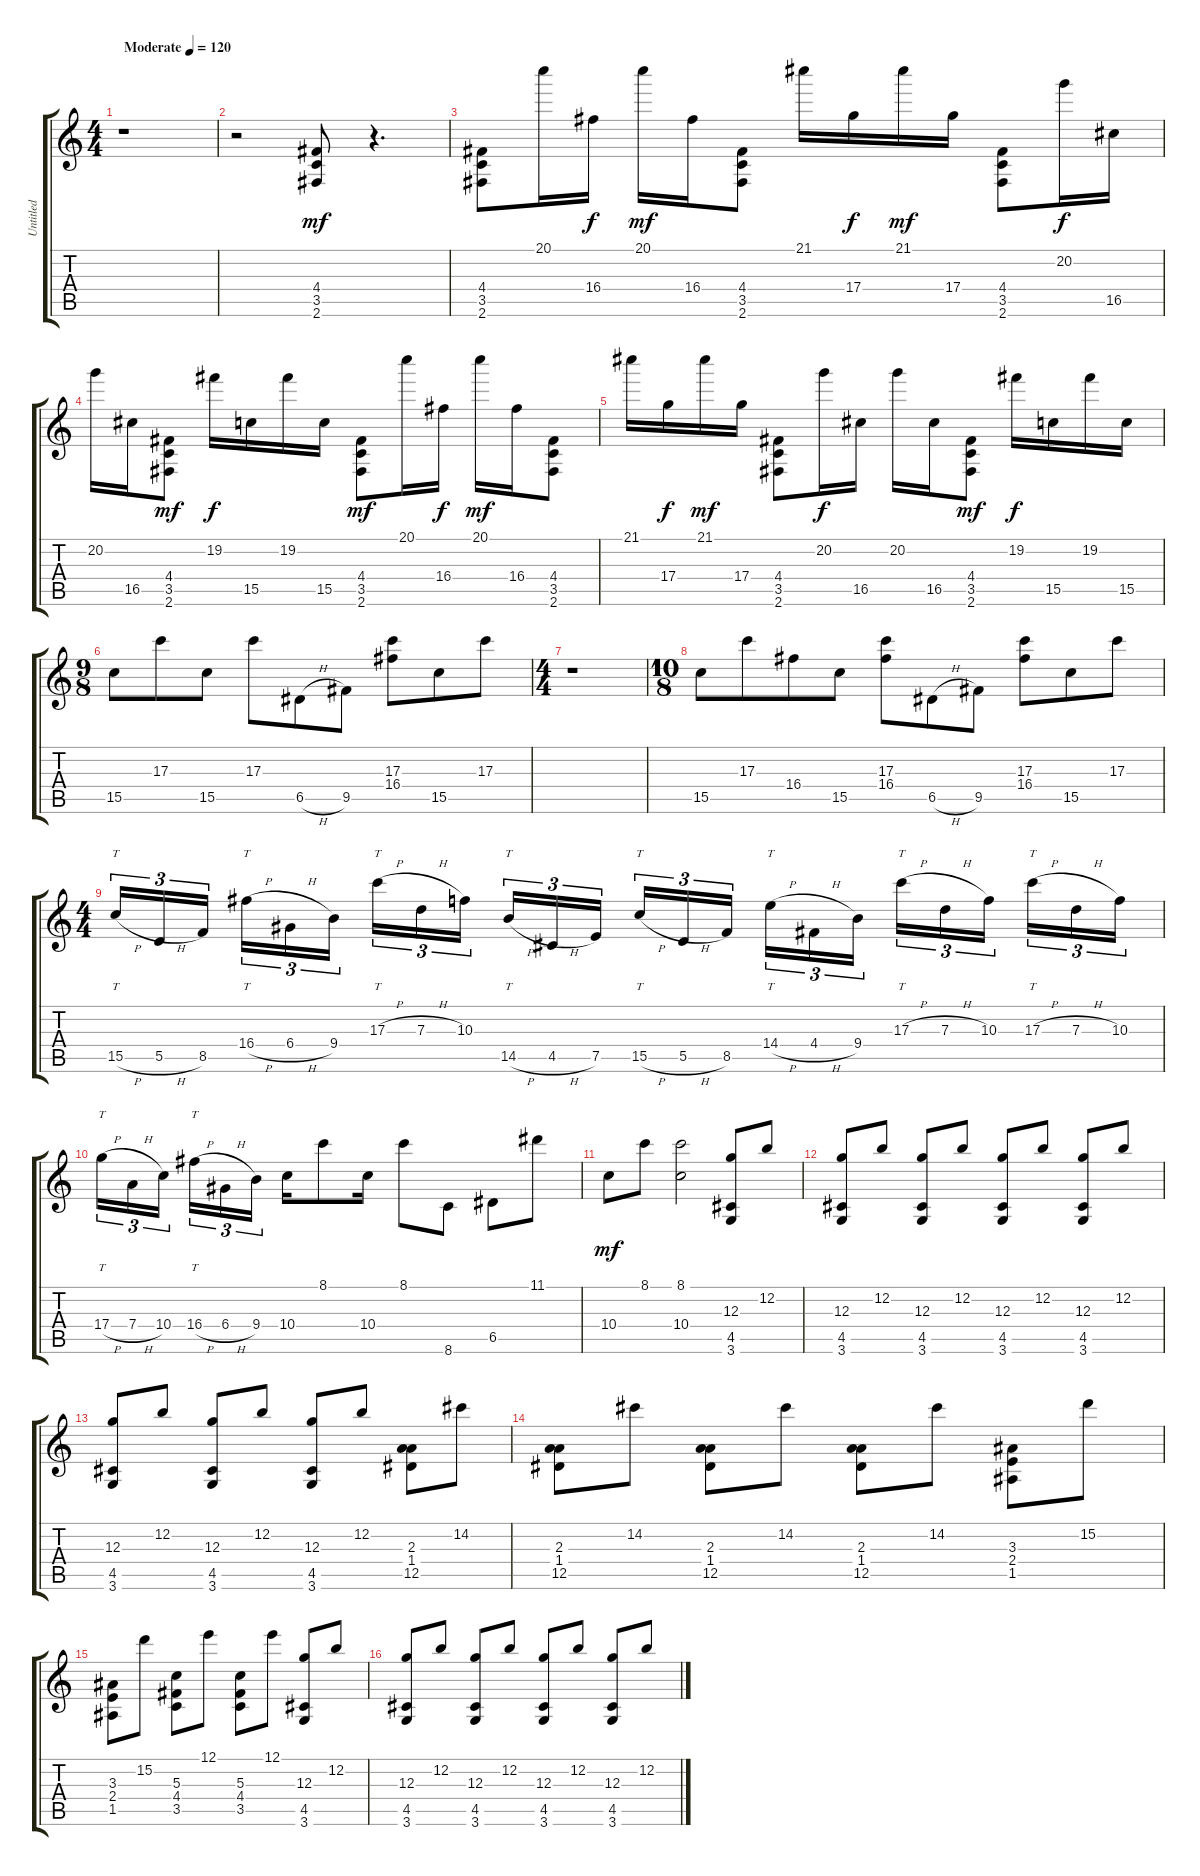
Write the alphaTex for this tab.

\track ("Untitled" "Untitled") {instrument overdrivenguitar}
\staff {score tabs}
\tuning (E4 B3 G3 D3 A2 E2) {hide}
\ts (4 4)
\tempo (120 "Moderate")
\clef g2
\ks c
r.1{dy mf instrument overdrivenguitar} |
r.2 (4.4 3.5 2.6).8 r.4{d} |
(4.4 3.5 2.6).8 20.1.16 16.4.16{dy f} 20.1.16{dy mf} 16.4.16 (4.4 3.5 2.6).8 21.1.16 17.4.16{dy f} 21.1.16{dy mf} 17.4.16 (4.4 3.5 2.6).8 20.2.16{dy f} 16.5.16 |
20.2.16 16.5.16 (4.4 3.5 2.6).8{dy mf} 19.2.16{dy f} 15.5.16 19.2.16 15.5.16 (4.4 3.5 2.6).8{dy mf} 20.1.16 16.4.16{dy f} 20.1.16{dy mf} 16.4.16 (4.4 3.5 2.6).8 |
21.1.16 17.4.16{dy f} 21.1.16{dy mf} 17.4.16 (4.4 3.5 2.6).8 20.2.16{dy f} 16.5.16 20.2.16 16.5.16 (4.4 3.5 2.6).8{dy mf} 19.2.16{dy f} 15.5.16 19.2.16 15.5.16 |
\ts (9 8)
15.5.8 17.3.8 15.5.8 17.3.8 6.5{h}.8 9.5.8 (17.3 16.4).8 15.5.8 17.3.8 |
\ts (4 4)
r.1 |
\ts (10 8)
15.5.8 17.3.8 16.4.8 15.5.8 (17.3 16.4).8 6.5{h}.8 9.5.8 (17.3 16.4).8 15.5.8 17.3.8 |
\ts (4 4)
15.5{h}.16{tt tu (3 2)} 5.5{h}.16{tu (3 2)} 8.5.16{tu (3 2) beam splitsecondary} 16.4{h}.16{tt tu (3 2)} 6.4{h}.16{tu (3 2)} 9.4.16{tu (3 2)} 17.3{h}.16{tt tu (3 2)} 7.3{h}.16{tu (3 2)} 10.3.16{tu (3 2) beam splitsecondary} 14.5{h}.16{tt tu (3 2)} 4.5{h}.16{tu (3 2)} 7.5.16{tu (3 2)} 15.5{h}.16{tt tu (3 2)} 5.5{h}.16{tu (3 2)} 8.5.16{tu (3 2) beam splitsecondary} 14.4{h}.16{tt tu (3 2)} 4.4{h}.16{tu (3 2)} 9.4.16{tu (3 2)} 17.3{h}.16{tt tu (3 2)} 7.3{h}.16{tu (3 2)} 10.3.16{tu (3 2) beam splitsecondary} 17.3{h}.16{tt tu (3 2)} 7.3{h}.16{tu (3 2)} 10.3.16{tu (3 2)} |
17.4{h}.16{tt tu (3 2)} 7.4{h}.16{tu (3 2)} 10.4.16{tu (3 2) beam splitsecondary} 16.4{h}.16{tt tu (3 2)} 6.4{h}.16{tu (3 2)} 9.4.16{tu (3 2)} 10.4.16 8.1.8 10.4.16 8.1.8 8.6.8 6.5.8 11.1.8 |
10.4.8{dy mf} 8.1.8 (8.1 10.4).2{volume 0} (12.3 4.5 3.6).8{volume 16} 12.2.8 |
(12.3 4.5 3.6).8 12.2.8 (12.3 4.5 3.6).8 12.2.8 (12.3 4.5 3.6).8 12.2.8 (12.3 4.5 3.6).8 12.2.8 |
(12.3 4.5 3.6).8 12.2.8 (12.3 4.5 3.6).8 12.2.8 (12.3 4.5 3.6).8 12.2.8 (2.3 1.4 12.5).8 14.2.8 |
(2.3 1.4 12.5).8 14.2.8 (2.3 1.4 12.5).8 14.2.8 (2.3 1.4 12.5).8 14.2.8 (3.3 2.4 1.5).8 15.2.8 |
(3.3 2.4 1.5).8 15.2.8 (5.3 4.4 3.5).8 12.1.8 (5.3 4.4 3.5).8 12.1.8 (12.3 4.5 3.6).8 12.2.8 |
(12.3 4.5 3.6).8 12.2.8 (12.3 4.5 3.6).8 12.2.8 (12.3 4.5 3.6).8 12.2.8 (12.3 4.5 3.6).8 12.2.8
